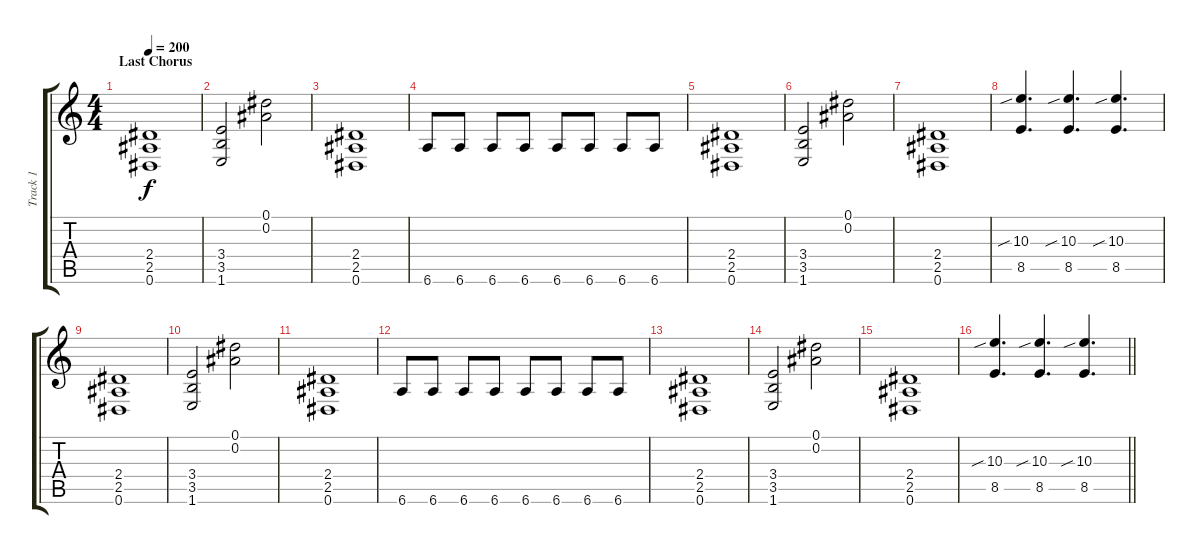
\track ("Track 1" "Track 1") {instrument distortionguitar}
\staff {score tabs}
\tuning (Eb4 Bb3 Gb3 Db3 Ab2 Eb2) {hide}
\ts (4 4)
\section ("" "Last Chorus")
\tempo 200
\clef g2
\ks c
(2.4 2.5 0.6).1{dy f} |
(3.4 3.5 1.6).2 (0.1 0.2).2 |
(2.4 2.5 0.6).1 |
6.6.8 6.6.8 6.6.8 6.6.8 6.6.8 6.6.8 6.6.8 6.6.8 |
(2.4 2.5 0.6).1 |
(3.4 3.5 1.6).2 (0.1 0.2).2 |
(2.4 2.5 0.6).1 |
(10.3{sib} 8.5).4{d} (10.3{sib} 8.5).4{d} (10.3{sib} 8.5).4{d} |
(2.4 2.5 0.6).1 |
(3.4 3.5 1.6).2 (0.1 0.2).2 |
(2.4 2.5 0.6).1 |
6.6.8 6.6.8 6.6.8 6.6.8 6.6.8 6.6.8 6.6.8 6.6.8 |
(2.4 2.5 0.6).1 |
(3.4 3.5 1.6).2 (0.1 0.2).2 |
(2.4 2.5 0.6).1 |
\barLineRight lightlight
(10.3{sib} 8.5).4{d} (10.3{sib} 8.5).4{d} (10.3{sib} 8.5).4{d}
